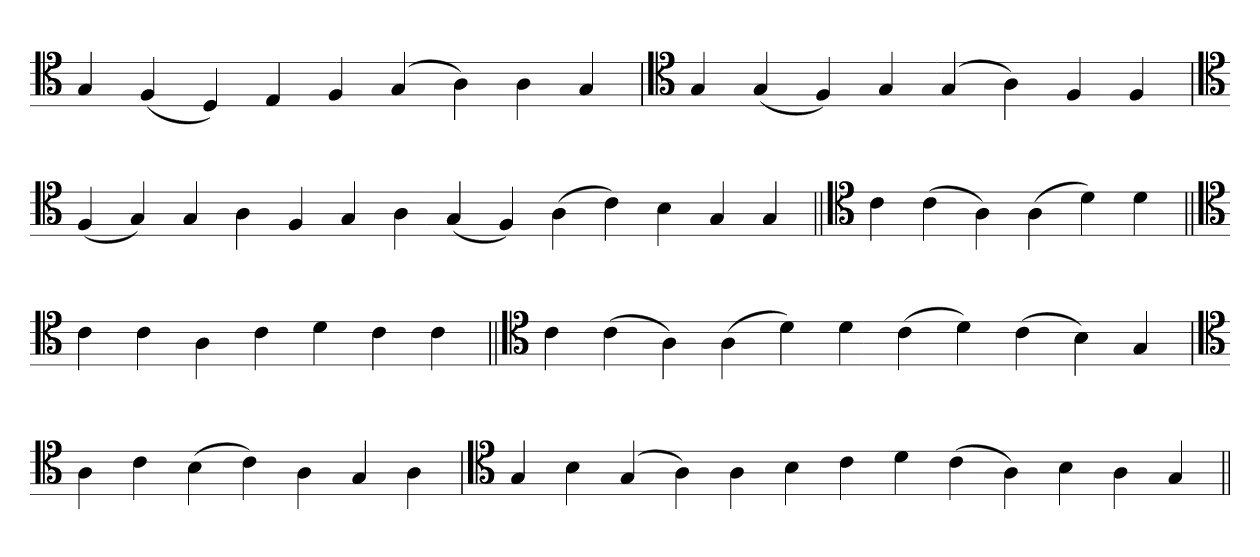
**kern
*part1
*staff1
*clefC4
=
4G
(4F
4D)
4E
4F
(4G
4A)
4A
4G
=`
*clefC4
4G
(4G
4F)
4G
(4G
4A)
4F
4F
='
*clefC4
(4F
4G)
4G
4A
4F
4G
4A
(4G
4F)
(4A
4c)
4B
4G
4G
=||
*clefC4
4c
(4c
4A)
(4A
4d)
4d
=||
*clefC4
4c
4c
4A
4c
4d
4c
4c
=||
*clefC4
4c
(4c
4A)
(4A
4d)
4d
(4c
4d)
(4c
4B)
4G
=`
*clefC4
4A
4c
(4B
4c)
4A
4G
4A
='
*clefC4
4G
4B
(4G
4A)
4A
4B
4c
4d
(4c
4A)
4B
4A
4G
=||
*-
